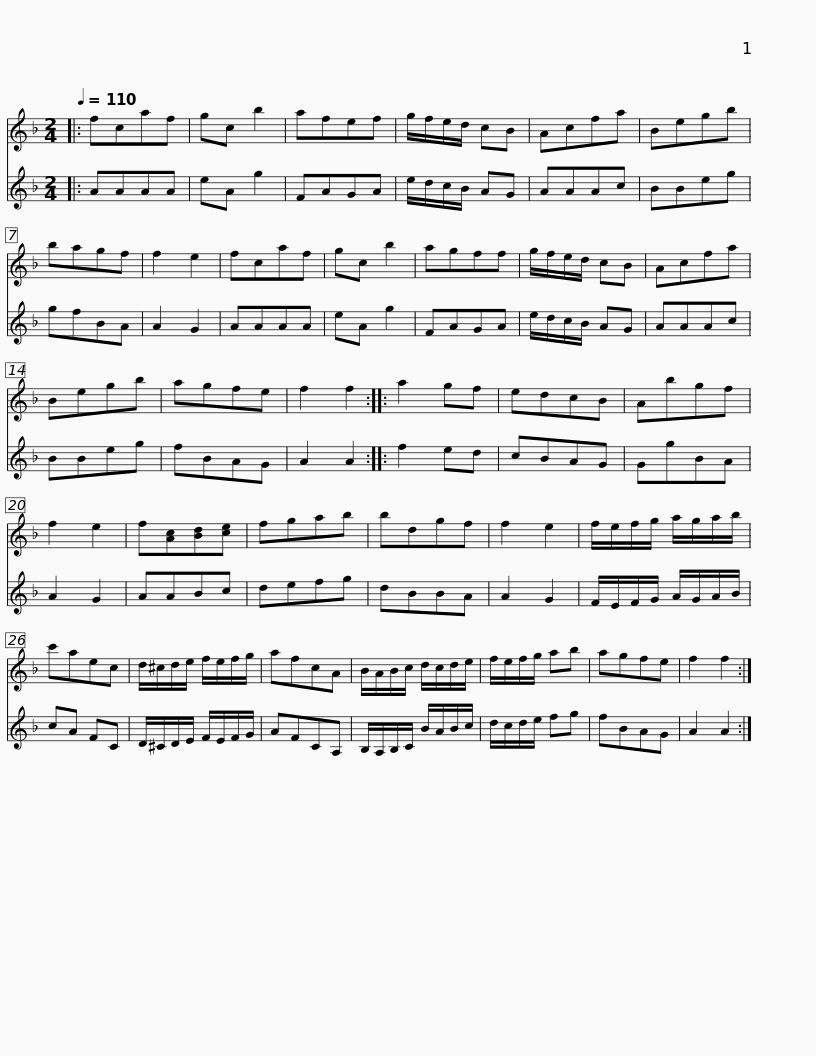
X:1
%%score 1 2
L:1/8
Q:1/4=110
M:2/4
I:linebreak $
K:F
V:1 treble
V:2 treble
V:1
|: fcaf | gc b2 | afef | g/f/e/d/ cB | Acfa | %5
 Begb | bagf | f2 e2 | fcaf | gc b2 |$ %10
 agff | g/f/e/d/ cB | Acfa | Begb | agfe | %15
 f2 f2 :: a2 gf | edcB | Abgf | f2 e2 | %20
 f[Ac][Bd][ce] |$ fgab | bdgf | f2 e2 | f/e/f/g/ a/g/a/b/ | %25
 c'aec | d/^c/d/e/ f/e/f/g/ | afcA | B/A/B/c/ d/c/d/e/ |$ f/e/f/g/ ab | %30
 agfe | f2 f2 :| %32
V:2
|: AAAA | eA g2 | FAGA | e/d/c/B/ AG | AAAc | %5
 BBeg | gfBA | A2 G2 | AAAA | eA g2 |$ %10
 FAGA | e/d/c/B/ AG | AAAc | BBeg | fBAG | %15
 A2 A2 :: f2 ed | cBAG | GgBA | A2 G2 | %20
 AABc |$ defg | dBBA | A2 G2 | F/E/F/G/ A/G/A/B/ | %25
 cA FC | D/^C/D/E/ F/E/F/G/ | AFCA, | B,/A,/B,/C/ B/A/B/c/ |$ d/c/d/e/ fg | %30
 fBAG | A2 A2 :| %32
